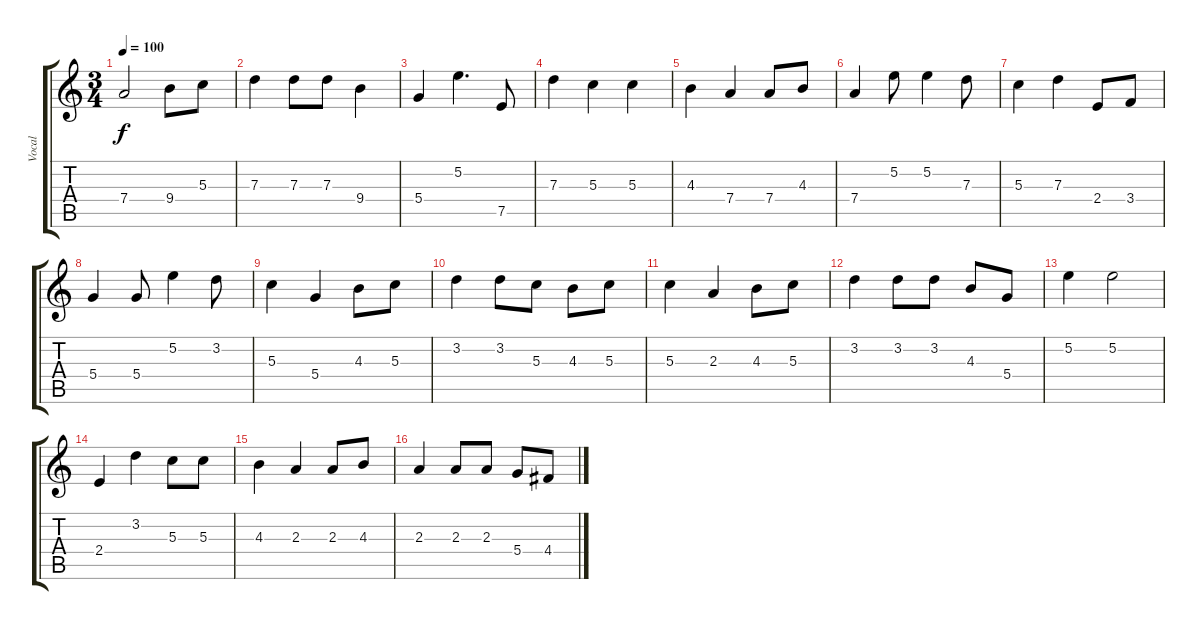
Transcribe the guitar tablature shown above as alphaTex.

\track ("Vocal" "Vocal") {instrument electricguitarjazz}
\staff {score tabs}
\tuning (E4 B3 G3 D3 A2 E2) {hide}
\ts (3 4)
\tempo 100
\clef g2
\ks c
7.4.2{dy f} 9.4.8 5.3.8 |
7.3.4 7.3.8 7.3.8 9.4.4 |
5.4.4 5.2.4{d} 7.5.8 |
7.3.4 5.3.4 5.3.4 |
4.3.4 7.4.4 7.4.8 4.3.8 |
7.4.4 5.2.8 5.2.4 7.3.8 |
5.3.4 7.3.4 2.4.8 3.4.8 |
5.4.4 5.4.8 5.2.4 3.2.8 |
5.3.4 5.4.4 4.3.8 5.3.8 |
3.2.4 3.2.8 5.3.8 4.3.8 5.3.8 |
5.3.4 2.3.4 4.3.8 5.3.8 |
3.2.4 3.2.8 3.2.8 4.3.8 5.4.8 |
5.2.4 5.2.2 |
2.4.4 3.2.4 5.3.8 5.3.8 |
4.3.4 2.3.4 2.3.8 4.3.8 |
2.3.4 2.3.8 2.3.8 5.4.8 4.4.8
